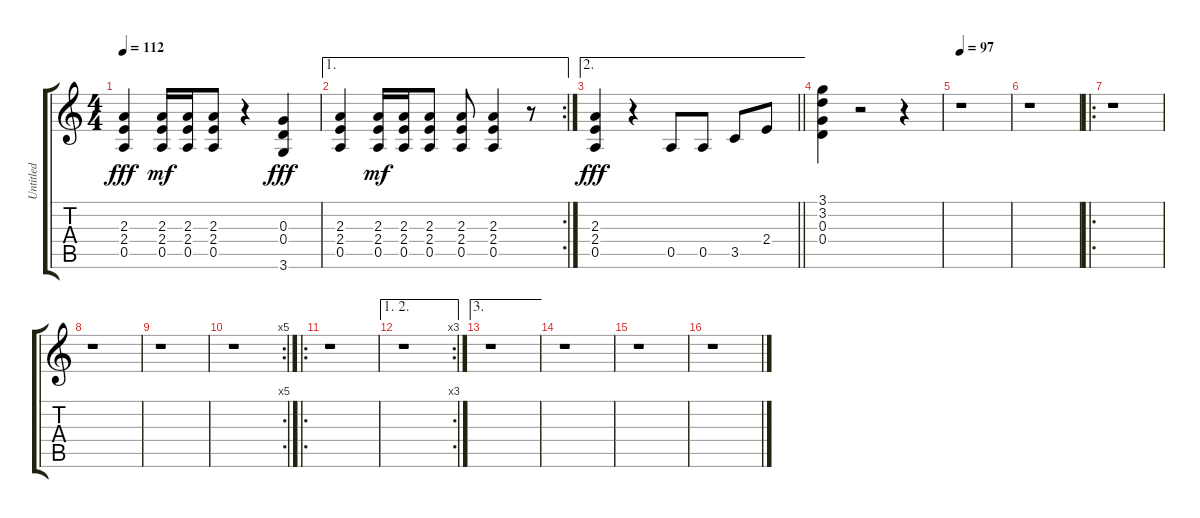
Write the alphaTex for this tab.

\track ("Untitled" "Untitled") {instrument electricguitarclean}
\staff {score tabs}
\tuning (E4 B3 G3 D3 A2 E2) {hide}
\ts (4 4)
\tempo 112
\clef g2
\ks c
(2.3 2.4 0.5).4{dy fff} (2.3 2.4 0.5).16{dy mf} (2.3 2.4 0.5).16 (2.3 2.4 0.5).8 r.4 (0.3 0.4 3.6).4{dy fff} |
\ae 1
\rc 2
(2.3 2.4 0.5).4 (2.3 2.4 0.5).16{dy mf} (2.3 2.4 0.5).16 (2.3 2.4 0.5).8 (2.3 2.4 0.5).8 (2.3 2.4 0.5).4 r.8 |
\ae 2
\barLineRight lightlight
(2.3 2.4 0.5).4{dy fff} r.4 0.5.8 0.5.8 3.5.8 2.4.8 |
(3.1 3.2 0.3 0.4).4 r.2 r.4 |
\tempo 97
r.1 |
r.1 |
\ro
r.1 |
r.1 |
r.1 |
\rc 5
r.1 |
\ro
r.1 |
\ae (1 2)
\rc 3
r.1 |
\ae 3
r.1 |
r.1 |
r.1 |
r.1
